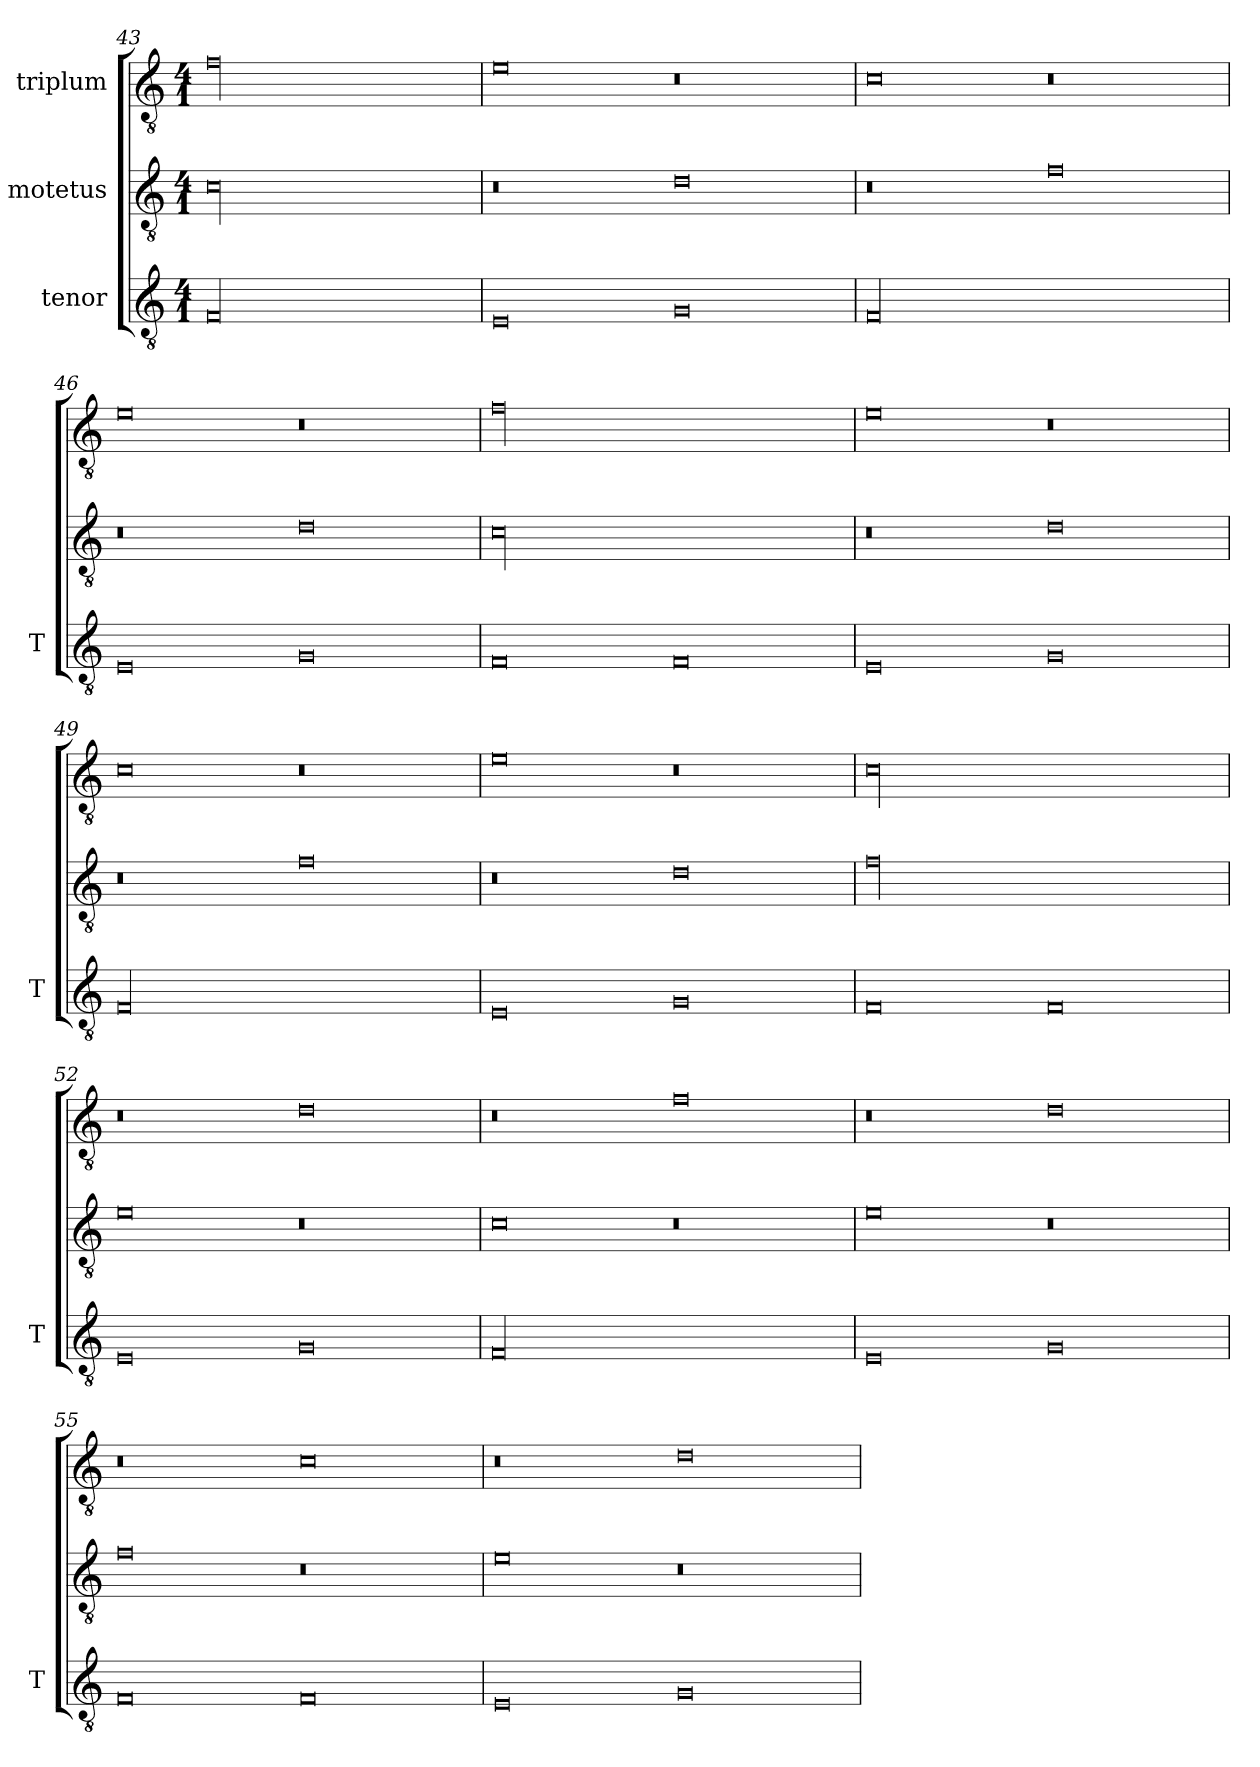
**kern	**kern	**kern
*part3	*part2	*part1
*staff3	*staff2	*staff1
*I"tenor	*I"motetus	*I"triplum
*I'T	*	*
*clefGv2	*clefGv2	*clefGv2
*k[]	*k[]	*k[]
*C:	*C:	*C:
*M4/1	*M4/1	*M4/1
=43	=43	=43
00F/	00c\	00f\
=44	=44	=44
0E/	0r	0e\
0G/	0d\	0r
!!LO:PB:g=z
=45	=45	=45
00F/	0r	0c\
.	0f\	0r
=46	=46	=46
0E/	0r	0e\
0G/	0d\	0r
=47	=47	=47
0F/	00c\	00f\
0F/	.	.
=48	=48	=48
0E/	0r	0e\
0G/	0d\	0r
=49	=49	=49
00F/	0r	0c\
.	0f\	0r
=50	=50	=50
0E/	0r	0e\
0G/	0d\	0r
=51	=51	=51
0F/	00f\	00c\
0F/	.	.
=52	=52	=52
0E/	0e\	0r
0G/	0r	0d\
=53	=53	=53
00F/	0c\	0r
.	0r	0f\
=54	=54	=54
0E/	0e\	0r
0G/	0r	0d\
=55	=55	=55
0F/	0f\	0r
0F/	0r	0c\
=56	=56	=56
0E/	0e\	0r
0G/	0r	0d\
=	=	=
*-	*-	*-
